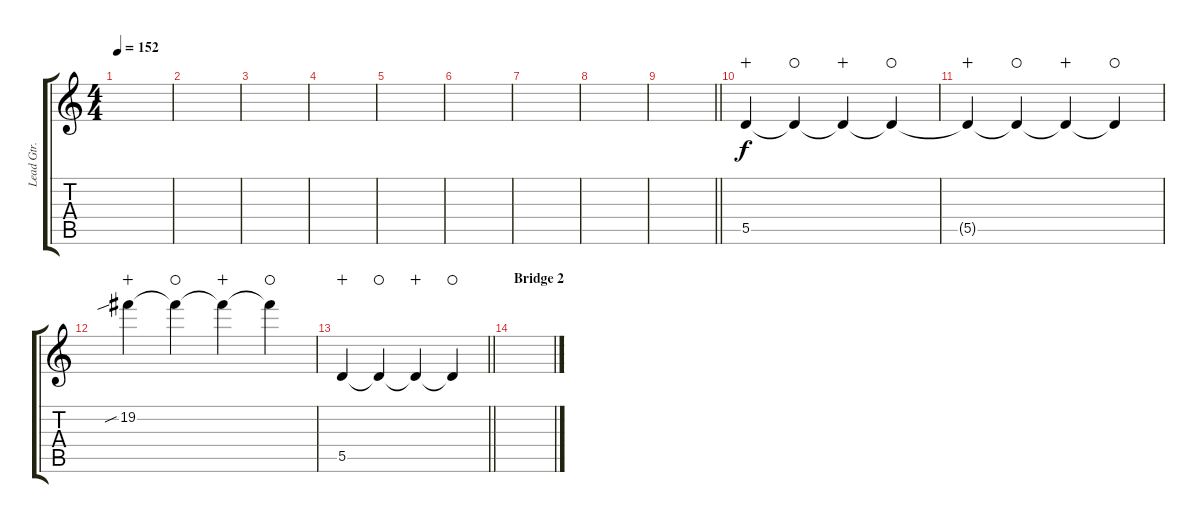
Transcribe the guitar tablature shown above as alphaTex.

\track ("Lead Gtr." "Lead Gtr.") {instrument distortionguitar}
\staff {score tabs}
\tuning (E4 B3 G3 D3 A2 D2) {hide}
\ts (4 4)
\tempo 152
\clef g2
\ks c
|
|
|
|
|
|
|
|
\barLineRight lightlight
|
\section ("" "")
5.5.4{volume 7 wahc} 5.5{t}.4{waho} 5.5{t}.4{wahc} 5.5{t}.4{waho} |
5.5{t}.4{wahc} 5.5{t}.4{waho} 5.5{t}.4{wahc} 5.5{t}.4{waho} |
19.2{sib}.4{wahc} 19.2{t}.4{waho} 19.2{t}.4{wahc} 19.2{t}.4{waho} |
\barLineRight lightlight
5.5.4{wahc} 5.5{t}.4{waho} 5.5{t}.4{wahc} 5.5{t}.4{waho} |
\section ("" "Bridge 2")
